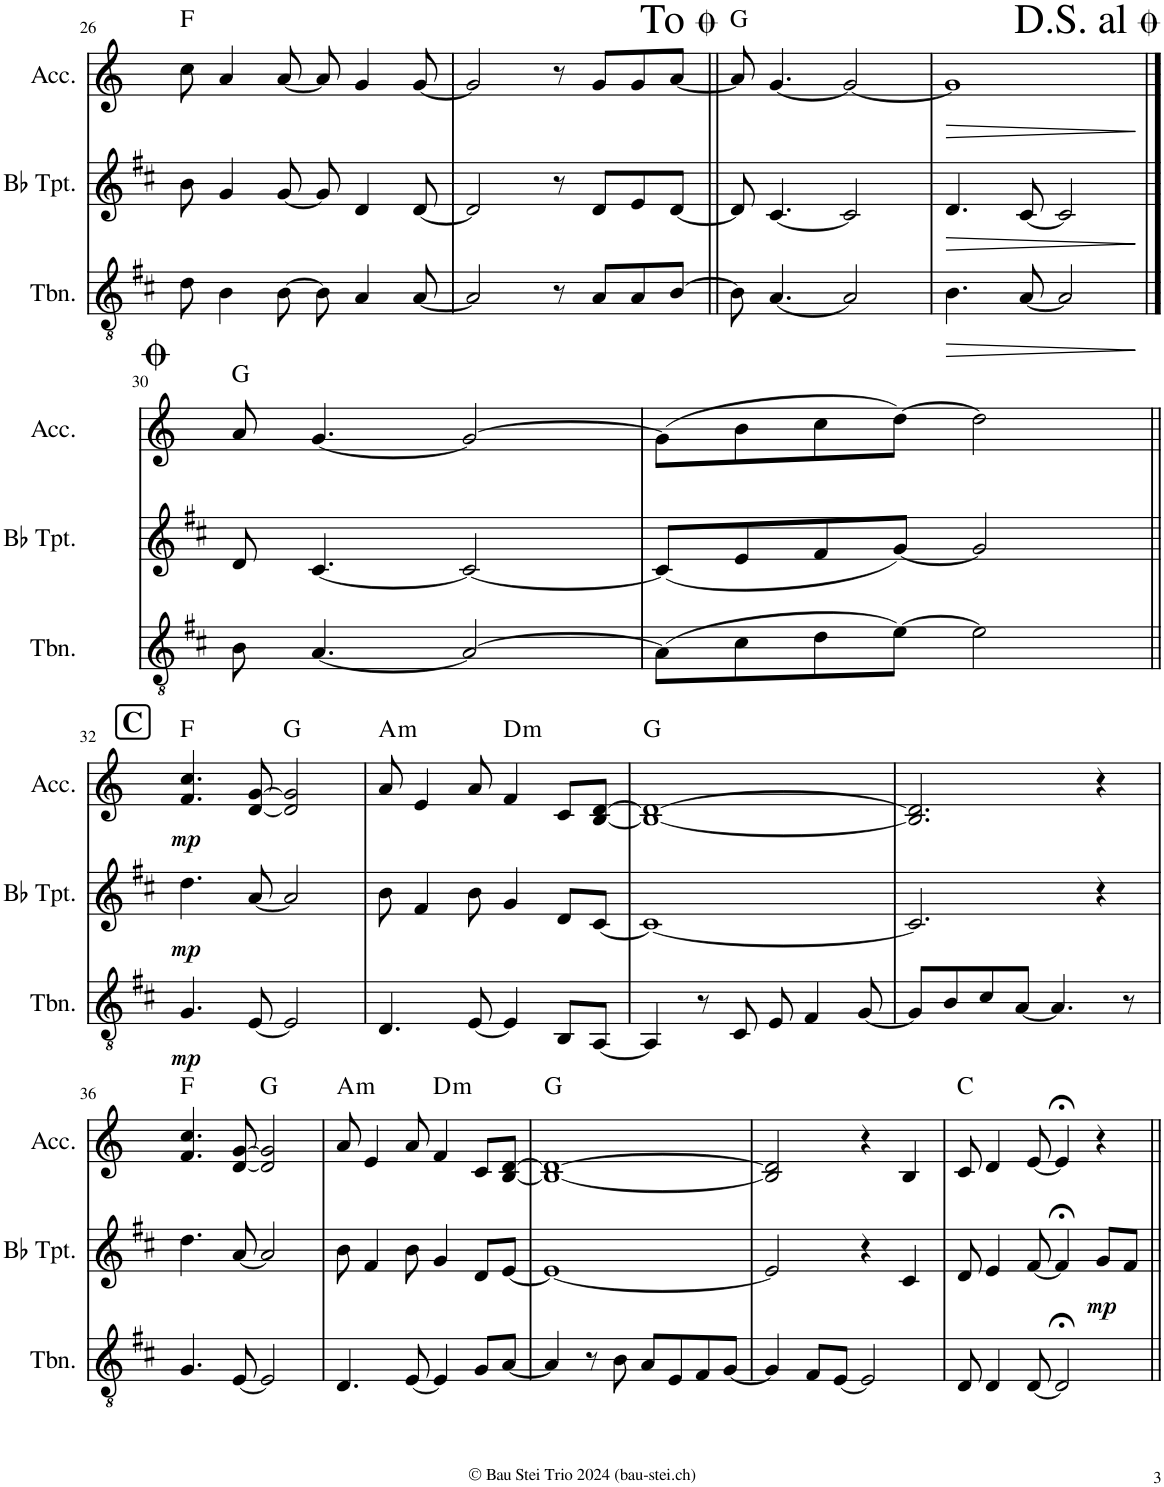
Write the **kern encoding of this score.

**kern	**dynam	**kern	**dynam	**kern	**dynam	**harte
*part3	*part3	*part2	*part2	*part1	*part1	*part1
*staff3	*staff3	*staff2	*staff2	*staff1	*staff1	*
*I"Trombone	*	*I"Bb Trumpet	*	*I"Accordion	*	*
*I'Tbn.	*	*I'Bb Tpt.	*	*I'Acc.	*	*
!!LO:PB:g=z
*clefGv2	*	*clefG2	*	*clefG2	*	*
*Trd1c2	*	*Trd1c2	*	*	*	*
*k[f#c#]	*	*k[f#c#]	*	*k[]	*	*
*M4/4	*	*M4/4	*	*M4/4	*	*
=26	=26	=26	=26	=26	=26	=26
8d\	.	8b\	.	8cc\	.	F:maj
4B\	.	4g/	.	4a/	.	.
[8B\	.	[8g/	.	[8a/	.	.
8B\]	.	8g/]	.	8a/]	.	.
4A/	.	4d/	.	4g/	.	.
[8A/	.	[8d/	.	[8g/	.	.
=27	=27	=27	=27	=27	=27	=27
2A/]	.	2d/]	.	2g/]	.	.
8r	.	8r	.	8r	.	.
8A/L	.	8d/L	.	8g/L	.	.
8A/	.	8e/	.	8g/	.	.
[8B/J	.	[8d/J	.	[8a/J	.	.
!	!	!	!	!LO:TX:a:t=<font size="20"/>To	!	!
=28||	=28||	=28||	=28||	=28||	=28||	=28||
8B\]	.	8d/]	.	8a/]	.	G:maj
[4.A/	.	[4.c#/	.	[4.g/	.	.
2A/]	.	2c#/]	.	2g/_	.	.
=29	=29	=29	=29	=29	=29	=29
!	!LO:HP:b	!	!LO:HP:b	!	!LO:HP:b	!
4.B\	>	4.d/	>	1g]	>	.
[8A/	.	[8c#/	.	.	.	.
2A/]	.	2c#/]	.	.	.	.
.	]	.	]	.	]	.
!	!	!	!	!LO:TX:a:t=<font size="20"/>D.S. al	!	!
!!LO:LB:g=z
==30	==30	==30	==30	==30	==30	==30
8B\	.	8d/	.	8a/	.	G:maj
[4.A/	.	[4.c#/	.	[4.g/	.	.
2A/_	.	2c#/_	.	2g/_	.	.
=31	=31	=31	=31	=31	=31	=31
(8A\L]	.	(8c#/L]	.	(8g\L]	.	.
8c#\	.	8e/	.	8b\	.	.
8d\	.	8f#/	.	8cc\	.	.
[8e\J)	.	[8g/J)	.	[8dd\J)	.	.
2e\]	.	2g/]	.	2dd\]	.	.
!!LO:LB:g=z
!!LO:REH:place=s1:a:B:cj:fs=14:t=C
=32||	=32||	=32||	=32||	=32||	=32||	=32||
!	!LO:DY:b	!	!LO:DY:b	!	!LO:DY:b	!
4.G/	mp	4.dd\	mp	4.f/ 4.cc/	mp	F:maj
[8E/	.	[8a/	.	[8d/ [8g/	.	.
2E/]	.	2a/]	.	2d/] 2g/]	.	G:maj
=33	=33	=33	=33	=33	=33	=33
!	!	!	!	!	!	!LO:H:kt=m
4.D/	.	8b\	.	8a/	.	A:min
.	.	4f#/	.	4e/	.	.
[8E/	.	8b\	.	8a/	.	.
!	!	!	!	!	!	!LO:H:kt=m
4E/]	.	4g/	.	4f/	.	D:min
8BB/L	.	8d/L	.	8c/L	.	.
[8AA/J	.	[8c#/J	.	[8B/ [8d/J	.	.
=34	=34	=34	=34	=34	=34	=34
4AA/]	.	1c#_	.	1B_ 1d_	.	G:maj
8r	.	.	.	.	.	.
8C#/	.	.	.	.	.	.
8E/	.	.	.	.	.	.
4F#/	.	.	.	.	.	.
[8G/	.	.	.	.	.	.
=35	=35	=35	=35	=35	=35	=35
8G/L]	.	2.c#/]	.	2.B/] 2.d/]	.	.
8B/	.	.	.	.	.	.
8c#/	.	.	.	.	.	.
[8A/J	.	.	.	.	.	.
4.A/]	.	.	.	.	.	.
.	.	4r	.	4r	.	.
8r	.	.	.	.	.	.
!!LO:LB:g=z
=36	=36	=36	=36	=36	=36	=36
4.G/	.	4.dd\	.	4.f/ 4.cc/	.	F:maj
[8E/	.	[8a/	.	[8d/ [8g/	.	.
2E/]	.	2a/]	.	2d/] 2g/]	.	G:maj
=37	=37	=37	=37	=37	=37	=37
!	!	!	!	!	!	!LO:H:kt=m
4.D/	.	8b\	.	8a/	.	A:min
.	.	4f#/	.	4e/	.	.
[8E/	.	8b\	.	8a/	.	.
!	!	!	!	!	!	!LO:H:kt=m
4E/]	.	4g/	.	4f/	.	D:min
8G/L	.	8d/L	.	8c/L	.	.
[8A/J	.	[8e/J	.	[8B/ [8d/J	.	.
=38	=38	=38	=38	=38	=38	=38
4A/]	.	1e_	.	1B_ 1d_	.	G:maj
8r	.	.	.	.	.	.
8B\	.	.	.	.	.	.
8A/L	.	.	.	.	.	.
8E/	.	.	.	.	.	.
8F#/	.	.	.	.	.	.
[8G/J	.	.	.	.	.	.
=39	=39	=39	=39	=39	=39	=39
4G/]	.	2e/]	.	2B/] 2d/]	.	.
8F#/L	.	.	.	.	.	.
[8E/J	.	.	.	.	.	.
2E/]	.	4r	.	4r	.	.
.	.	4c#/	.	4B/	.	.
=40	=40	=40	=40	=40	=40	=40
8D/	.	8d/	.	8c/	.	C:maj
4D/	.	4e/	.	4d/	.	.
[8D/	.	[8f#/	.	[8e/	.	.
2D;</]	.	4f#;</]	.	4e;</]	.	.
!	!	!	!LO:DY:b	!	!	!
.	.	8g/L	mp	4r	.	.
.	.	8f#/J	.	.	.	.
=||	=||	=||	=||	=||	=||	=||
*-	*-	*-	*-	*-	*-	*-
